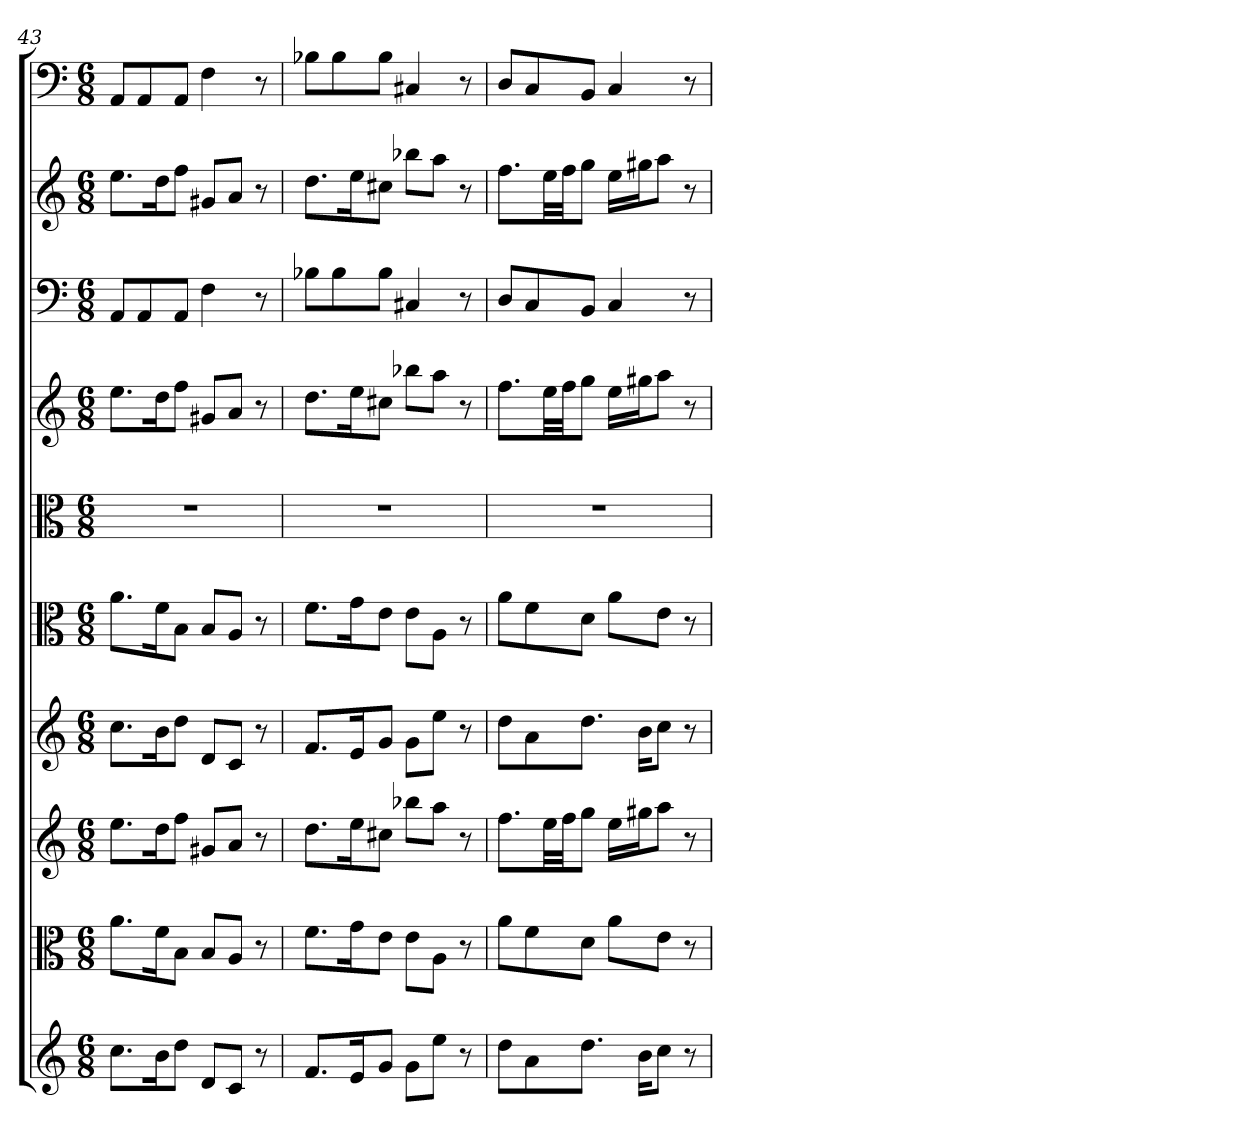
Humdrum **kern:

**kern	**kern	**kern	**kern	**kern	**kern	**kern	**kern	**kern	**kern
*part10	*part9	*part8	*part7	*part6	*part5	*part4	*part3	*part2	*part1
*staff10	*staff9	*staff8	*staff7	*staff6	*staff5	*staff4	*staff3	*staff2	*staff1
*	*clefC3	*	*	*clefC3	*clefC3	*	*clefF4	*	*clefF4
*k[]	*k[]	*k[]	*k[]	*k[]	*k[]	*k[]	*k[]	*k[]	*k[]
*a:	*a:	*a:	*a:	*a:	*a:	*a:	*a:	*a:	*a:
*M6/8	*M6/8	*M6/8	*M6/8	*M6/8	*M6/8	*M6/8	*M6/8	*M6/8	*M6/8
=43	=43	=43	=43	=43	=43	=43	=43	=43	=43
8.ccL	8.a\L	8.eeL	8.ccL	8.a\L	2.r	8.eeL	8AA/L	8.eeL	8AA/L
.	.	.	.	.	.	.	8AA/	.	8AA/
16bK	16f\K	16ddK	16bK	16f\K	.	16ddK	.	16ddK	.
8ddJ	8B\J	8ffJ	8ddJ	8B\J	.	8ffJ	8AA/J	8ffJ	8AA/J
8dL	8B/L	8g#XL	8dL	8B/L	.	8g#XL	4F	8g#XL	4F
8cJ	8A/J	8aJ	8cJ	8A/J	.	8aJ	.	8aJ	.
8r	8r	8r	8r	8r	.	8r	8r	8r	8r
=44	=44	=44	=44	=44	=44	=44	=44	=44	=44
8.fL	8.f\L	8.ddL	8.fL	8.f\L	2.r	8.ddL	8B-X\L	8.ddL	8B-X\L
.	.	.	.	.	.	.	8B-\	.	8B-\
16eK	16g\K	16eeK	16eK	16g\K	.	16eeK	.	16eeK	.
8gJ	8e\J	8cc#XJ	8gJ	8e\J	.	8cc#XJ	8B-\J	8cc#XJ	8B-\J
8gL	8e\L	8bb-XL	8gL	8e\L	.	8bb-XL	4C#X	8bb-XL	4C#X
8eeJ	8A\J	8aaJ	8eeJ	8A\J	.	8aaJ	.	8aaJ	.
8r	8r	8r	8r	8r	.	8r	8r	8r	8r
=45	=45	=45	=45	=45	=45	=45	=45	=45	=45
8ddL	8a\L	8.ffL	8ddL	8a\L	2.r	8.ffL	8D/L	8.ffL	8D/L
8a	8f\	.	8a	8f\	.	.	8C/	.	8C/
.	.	32eeLL	.	.	.	32eeLL	.	32eeLL	.
.	.	32ffJJ	.	.	.	32ffJJ	.	32ffJJ	.
8.ddJ	8d\J	8ggJ	8.ddJ	8d\J	.	8ggJ	8BB/J	8ggJ	8BB/J
.	8a\L	16eeLL	.	8a\L	.	16eeLL	4C	16eeLL	4C
16bKL	.	16gg#XJ	16bKL	.	.	16gg#XJ	.	16gg#XJ	.
8ccJ	8e\J	8aaJ	8ccJ	8e\J	.	8aaJ	.	8aaJ	.
8r	8r	8r	8r	8r	.	8r	8r	8r	8r
=	=	=	=	=	=	=	=	=	=
*-	*-	*-	*-	*-	*-	*-	*-	*-	*-
